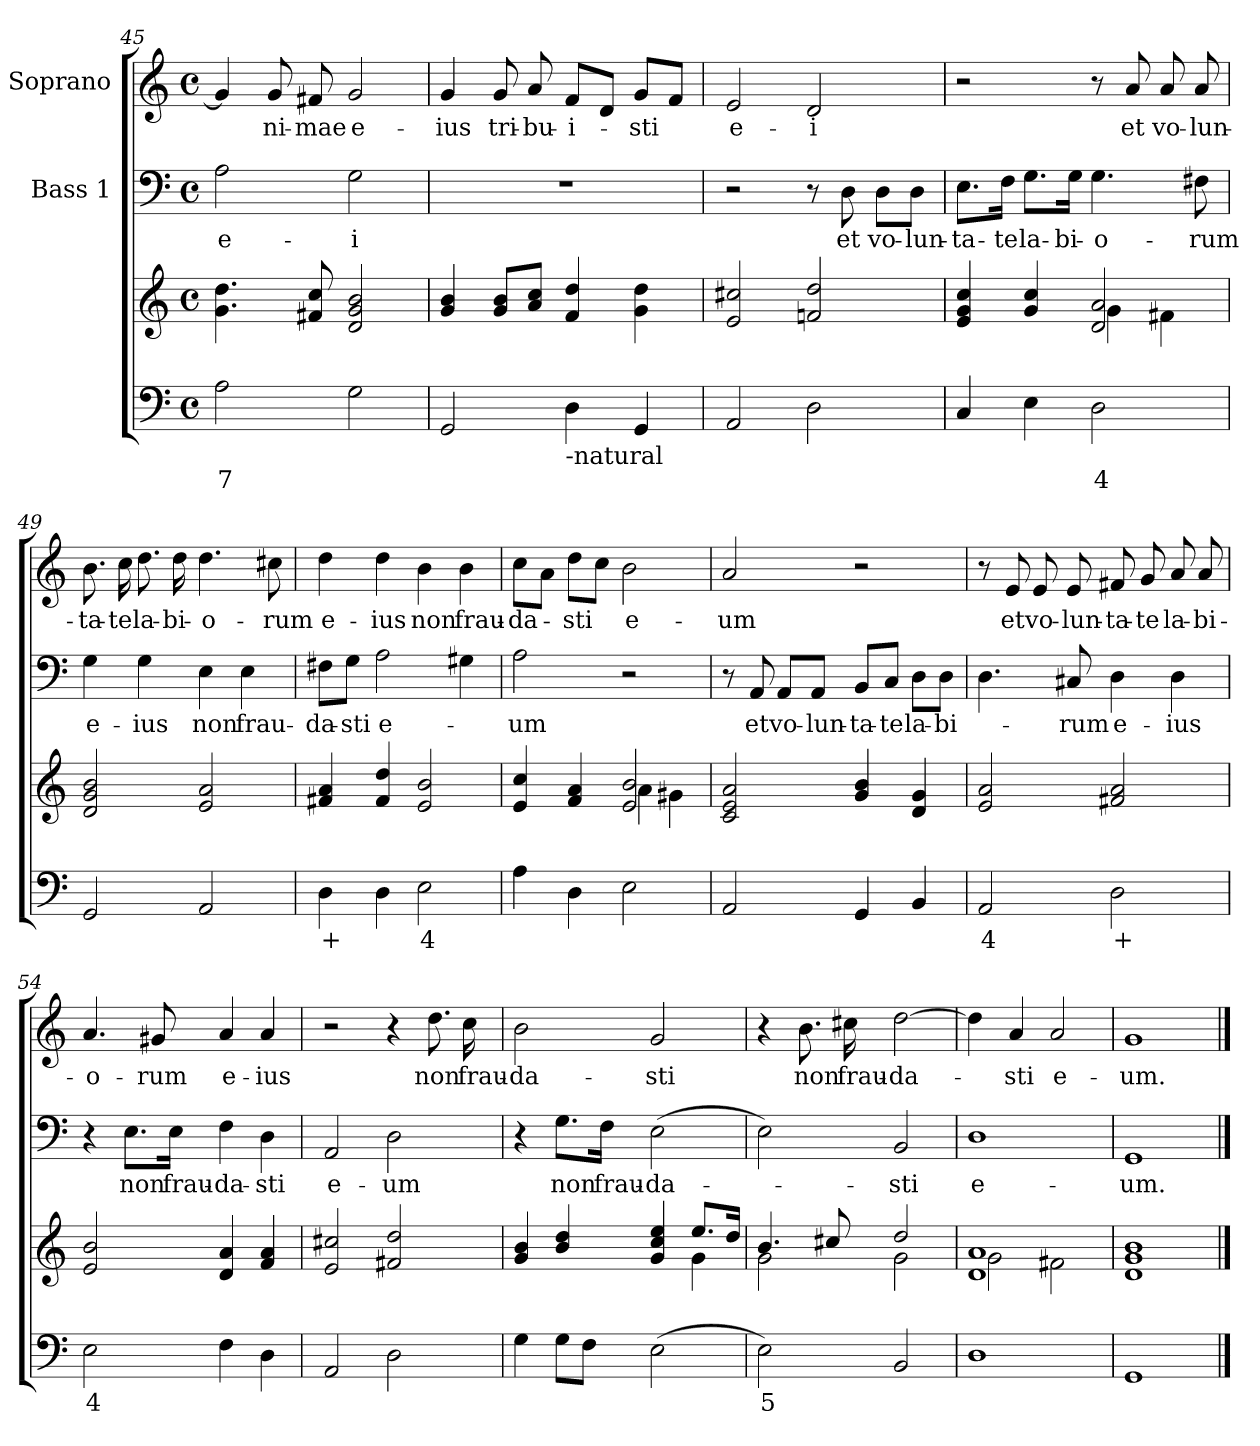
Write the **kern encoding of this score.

**kern	**text	**kern	**kern	**text	**kern	**text
*part4	*part4	*part3	*part2	*part2	*part1	*part1
*staff4	*staff4	*staff3	*staff2	*staff2	*staff1	*staff1
*	*	*	*I"Bass 1	*	*I"Soprano	*
!!LO:PB:g=z
*clefF4	*	*clefG2	*clefF4	*	*clefG2	*
*k[]	*	*k[]	*k[]	*	*k[]	*
*C:	*	*C:	*C:	*	*C:	*
*M4/4	*	*M4/4	*M4/4	*	*M4/4	*
*met(c)	*	*met(c)	*met(c)	*	*met(c)	*
=45	=45	=45	=45	=45	=45	=45
*^	*	*	*	*	*	*
2A\	4A\yy	7	4.g\ 4.dd\	2A\	e-	4g/]	.
.	4A\yy	6	.	.	.	8g/	-ni-
.	.	.	8f#X/ 8cc/	.	.	8f#X/	-mae
2G\	2ryy	.	2d/ 2g/ 2b/	2G\	-i	2g/	e-
*v	*v	*	*	*	*	*	*
=46	=46	=46	=46	=46	=46	=46
2GG/	.	4g/ 4b/	1r	.	4g/	-ius
.	.	8g/ 8b/L	.	.	8g/	tri-
.	.	8a/ 8cc/J	.	.	8a/	-bu-
!LO:TX:b:t=-natural	!	!	!	!	!	!
4D\	.	4f/ 4dd/	.	.	8f/L	-i-
.	.	.	.	.	8d/J	.
4GG/	.	4g\ 4dd\	.	.	8g/L	-sti
.	.	.	.	.	8f/J	.
=47	=47	=47	=47	=47	=47	=47
2AA/	.	2e/ 2cc#X/	2r	.	2e/	e-
2D\	.	2fn/ 2dd/	8r	.	2d/	-i
.	.	.	8D\	et	.	.
.	.	.	8D\L	vo-	.	.
.	.	.	8D\J	-lun-	.	.
=48	=48	=48	=48	=48	=48	=48
*^	*	*^	*	*	*	*
4C/	2ryy	.	4e/ 4g/ 4cc/	2ryy	8.E\L	-ta-	2r	.
.	.	.	.	.	16F\Jk	-te	.	.
4E\	.	.	4g/ 4cc/	.	8.G\L	la-	.	.
.	.	.	.	.	16G\Jk	-bi-	.	.
2D\	4.D\yy	4	2d/ 2a/	4g\	4.G\	-o-	8r	.
.	.	.	.	.	.	.	8a/	et
.	.	.	.	4f#X\	.	.	8a/	vo-
.	8D\yy	3	.	.	8F#X\	-rum	8a/	-lun-
*v	*v	*	*	*	*	*	*	*
*	*	*v	*v	*	*	*	*
=49	=49	=49	=49	=49	=49	=49
2GG/	.	2d/ 2g/ 2b/	4G\	e-	8.b\	-ta-
.	.	.	.	.	16cc\	-te
.	.	.	4G\	-ius	8.dd\	la-
.	.	.	.	.	16dd\	-bi-
2AA/	.	2e/ 2a/	4E\	non	4.dd\	-o-
.	.	.	4E\	frau-	.	.
.	.	.	.	.	8cc#X\	-rum
!!LO:LB:g=z
=50	=50	=50	=50	=50	=50	=50
*^	*	*	*	*	*	*
4D\	2ryy	+	4f#X/ 4a/	8F#X\L	-da-	4dd\	e-
.	.	.	.	8G\J	-sti	.	.
4D\	.	.	4f#/ 4dd/	2A\	e-	4dd\	-ius
2E\	4E\yy	4	2e/ 2b/	.	.	4b\	non
.	4E\yy	3	.	4G#X\	.	4b\	frau-
=51	=51	=51	=51	=51	=51	=51	=51
*	*	*	*^	*	*	*	*
!LO:TX:b:t=-natural	!	!	!	!	!	!	!	!
*v	*v	*	*	*	*	*	*	*
4A\	.	4e/ 4cc/	2ryy	2A\	-um	8cc\L	-da-
.	.	.	.	.	.	8a\J	.
4D\	.	4f/ 4a/	.	.	.	8dd\L	-sti
.	.	.	.	.	.	8cc\J	.
2E\	.	2e/ 2b/	4a\	2r	.	2b\	e-
.	.	.	4g#X\	.	.	.	.
*	*	*v	*v	*	*	*	*
=52	=52	=52	=52	=52	=52	=52
2AA/	.	2c/ 2e/ 2a/	8r	.	2a/	-um
.	.	.	8AA/	et	.	.
.	.	.	8AA/L	vo-	.	.
.	.	.	8AA/J	-lun-	.	.
4GG/	.	4g/ 4b/	8BB/L	-ta-	2r	.
.	.	.	8C/J	-te	.	.
4BB/	.	4d/ 4g/	8D\L	la-	.	.
.	.	.	8D\J	-bi-	.	.
=53	=53	=53	=53	=53	=53	=53
*^	*	*	*	*	*	*
2AA/	4.AA/yy	4	2e/ 2a/	4.D\	.	8r	.
.	.	.	.	.	.	8e/	et
.	.	.	.	.	.	8e/	vo-
.	8AA/yy	3	.	8C#X/	-rum	8e/	-lun-
2D\	2ryy	+	2f#X/ 2a/	4D\	e-	8f#X/	-ta-
.	.	.	.	.	.	8g/	-te
.	.	.	.	4D\	-ius	8a/	la-
.	.	.	.	.	.	8a/	-bi-
=54	=54	=54	=54	=54	=54	=54	=54
2E\	4.E\yy	4	2e/ 2b/	4r	.	4.a/	-o-
.	.	.	.	8.E\L	non	.	.
.	8E\yy	3	.	.	.	8g#X/	-rum
.	.	.	.	16E\Jk	frau-	.	.
4F\	2ryy	.	4d/ 4a/	4F\	-da-	4a/	e-
4D\	.	.	4f/ 4a/	4D\	-sti	4a/	-ius
*v	*v	*	*	*	*	*	*
!!LO:LB:g=z
=55	=55	=55	=55	=55	=55	=55
2AA/	.	2e/ 2cc#X/	2AA/	e-	2r	.
2D\	.	2f#X/ 2dd/	2D\	-um	4r	.
.	.	.	.	.	8.dd\	non
.	.	.	.	.	16cc\	frau-
=56	=56	=56	=56	=56	=56	=56
*	*	*^	*	*	*	*
4G\	.	4g/ 4b/	2.ryy	4r	.	2b\	-da-
8G\L	.	4b/ 4dd/	.	8.G\L	non	.	.
8F\J	.	.	.	.	.	.	.
.	.	.	.	16F\Jk	frau-	.	.
(2E\	.	4g/ 4cc/ 4ee/	.	(2E\	-da-	2g/	-sti
.	.	8.ee/L	4g\	.	.	.	.
.	.	16dd/Jk	.	.	.	.	.
=57	=57	=57	=57	=57	=57	=57	=57
*^	*	*	*	*	*	*	*
2E\)	4.E\yy	5	4.b/	2g\	2E\)	.	4r	.
.	.	.	.	.	.	.	8.b\	non
.	8E\yy	6	8cc#X/	.	.	.	.	.
.	.	.	.	.	.	.	16cc#X\	frau-
2BB/	2ryy	.	2dd/	2g\	2BB/	-sti	[2dd\	-da-
*v	*v	*	*	*	*	*	*	*
=58	=58	=58	=58	=58	=58	=58	=58
1D	.	1d 1a	2g\	1D	e-	4dd\]	.
.	.	.	.	.	.	4a/	-sti
.	.	.	2f#X\	.	.	2a/	e-
*	*	*v	*v	*	*	*	*
=59	=59	=59	=59	=59	=59	=59
1GG	.	1d 1g 1b	1GG	-um.	1g	-um.
==	==	==	==	==	==	==
*-	*-	*-	*-	*-	*-	*-
